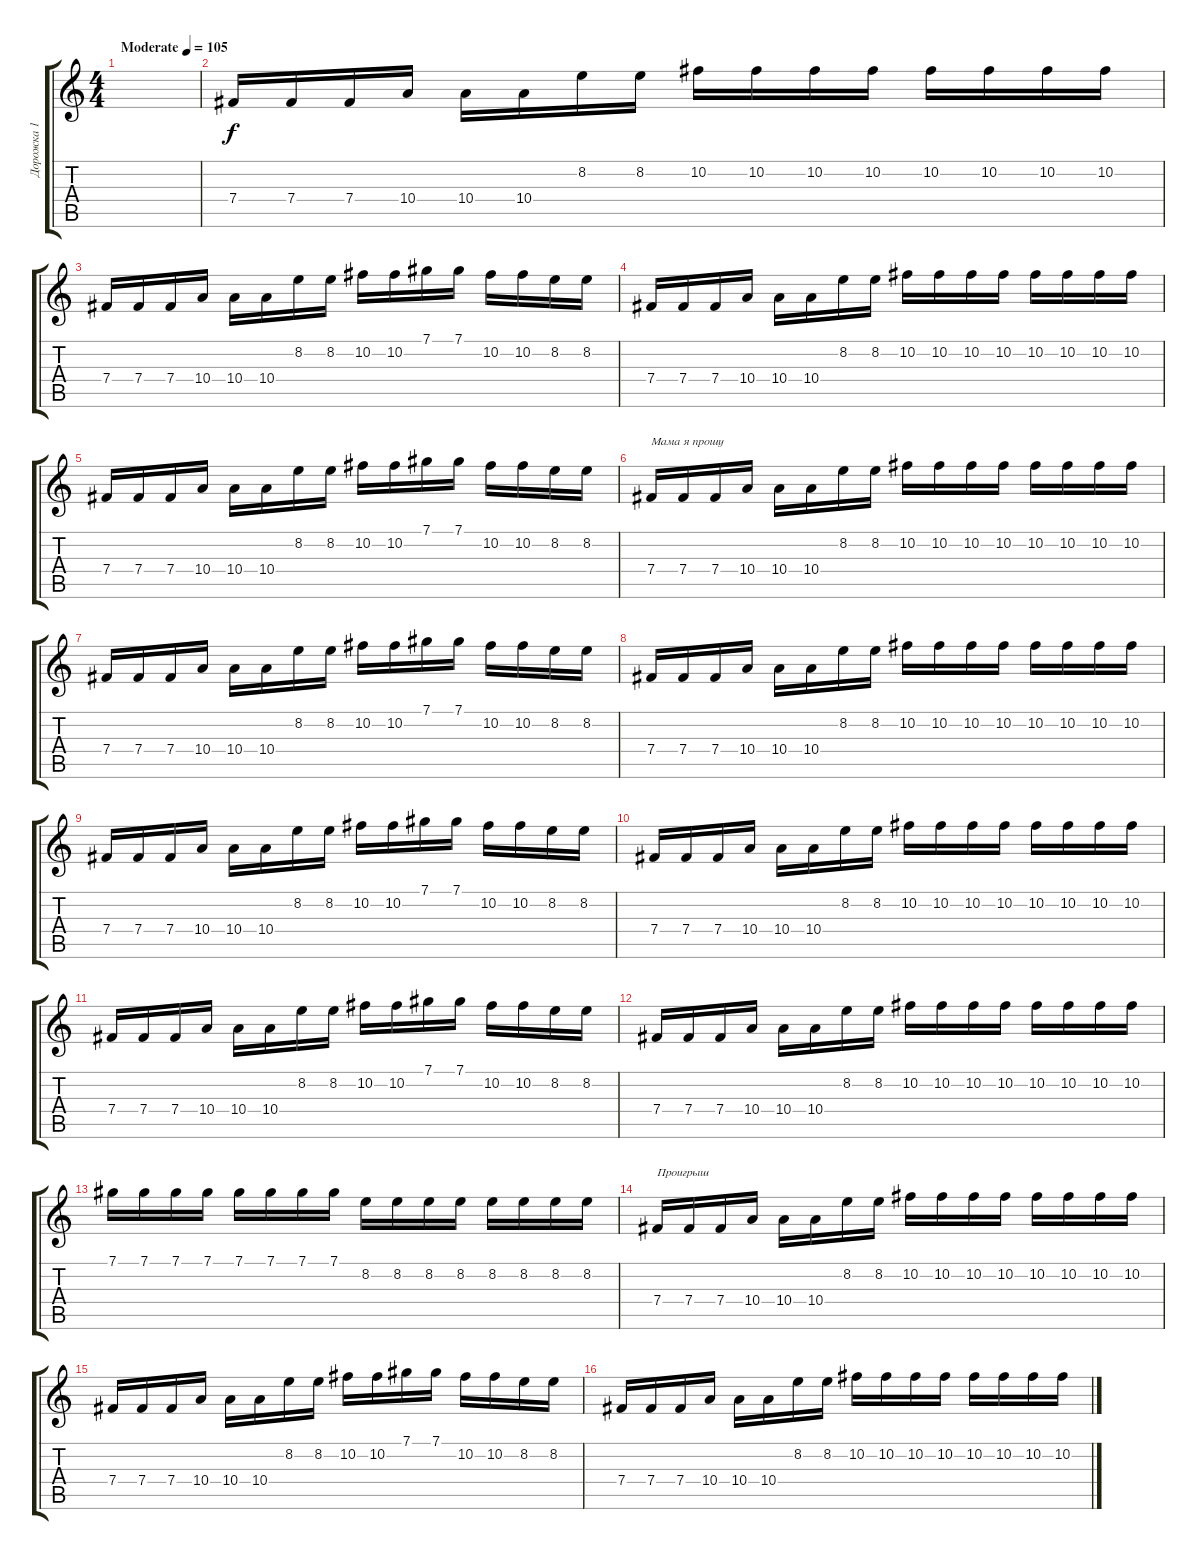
\track ("Дорожка 1" "Дорожка 1") {instrument overdrivenguitar}
\staff {score tabs}
\tuning (Db4 Ab3 E3 B2 Gb2 B1) {hide}
\ts (4 4)
\tempo (105 "Moderate")
\clef g2
\ks c
|
7.4.16{volume 13} 7.4.16 7.4.16 10.4.16 10.4.16 10.4.16 8.2.16 8.2.16 10.2.16 10.2.16 10.2.16 10.2.16 10.2.16 10.2.16 10.2.16 10.2.16 |
7.4.16 7.4.16 7.4.16 10.4.16 10.4.16 10.4.16 8.2.16 8.2.16 10.2.16 10.2.16 7.1.16 7.1.16 10.2.16 10.2.16 8.2.16 8.2.16 |
7.4.16 7.4.16 7.4.16 10.4.16 10.4.16 10.4.16 8.2.16 8.2.16 10.2.16 10.2.16 10.2.16 10.2.16 10.2.16 10.2.16 10.2.16 10.2.16 |
7.4.16 7.4.16 7.4.16 10.4.16 10.4.16 10.4.16 8.2.16 8.2.16 10.2.16 10.2.16 7.1.16 7.1.16 10.2.16 10.2.16 8.2.16 8.2.16 |
7.4.16{txt "Мама я прошу"} 7.4.16 7.4.16 10.4.16 10.4.16 10.4.16 8.2.16 8.2.16 10.2.16 10.2.16 10.2.16 10.2.16 10.2.16 10.2.16 10.2.16 10.2.16 |
7.4.16 7.4.16 7.4.16 10.4.16 10.4.16 10.4.16 8.2.16 8.2.16 10.2.16 10.2.16 7.1.16 7.1.16 10.2.16 10.2.16 8.2.16 8.2.16 |
7.4.16 7.4.16 7.4.16 10.4.16 10.4.16 10.4.16 8.2.16 8.2.16 10.2.16 10.2.16 10.2.16 10.2.16 10.2.16 10.2.16 10.2.16 10.2.16 |
7.4.16 7.4.16 7.4.16 10.4.16 10.4.16 10.4.16 8.2.16 8.2.16 10.2.16 10.2.16 7.1.16 7.1.16 10.2.16 10.2.16 8.2.16 8.2.16 |
7.4.16 7.4.16 7.4.16 10.4.16 10.4.16 10.4.16 8.2.16 8.2.16 10.2.16 10.2.16 10.2.16 10.2.16 10.2.16 10.2.16 10.2.16 10.2.16 |
7.4.16 7.4.16 7.4.16 10.4.16 10.4.16 10.4.16 8.2.16 8.2.16 10.2.16 10.2.16 7.1.16 7.1.16 10.2.16 10.2.16 8.2.16 8.2.16 |
7.4.16 7.4.16 7.4.16 10.4.16 10.4.16 10.4.16 8.2.16 8.2.16 10.2.16 10.2.16 10.2.16 10.2.16 10.2.16 10.2.16 10.2.16 10.2.16 |
7.1.16 7.1.16 7.1.16 7.1.16 7.1.16 7.1.16 7.1.16 7.1.16 8.2.16 8.2.16 8.2.16 8.2.16 8.2.16 8.2.16 8.2.16 8.2.16 |
7.4.16{txt "Проигрыш"} 7.4.16 7.4.16 10.4.16 10.4.16 10.4.16 8.2.16 8.2.16 10.2.16 10.2.16 10.2.16 10.2.16 10.2.16 10.2.16 10.2.16 10.2.16 |
7.4.16 7.4.16 7.4.16 10.4.16 10.4.16 10.4.16 8.2.16 8.2.16 10.2.16 10.2.16 7.1.16 7.1.16 10.2.16 10.2.16 8.2.16 8.2.16 |
7.4.16 7.4.16 7.4.16 10.4.16 10.4.16 10.4.16 8.2.16 8.2.16 10.2.16 10.2.16 10.2.16 10.2.16 10.2.16 10.2.16 10.2.16 10.2.16
